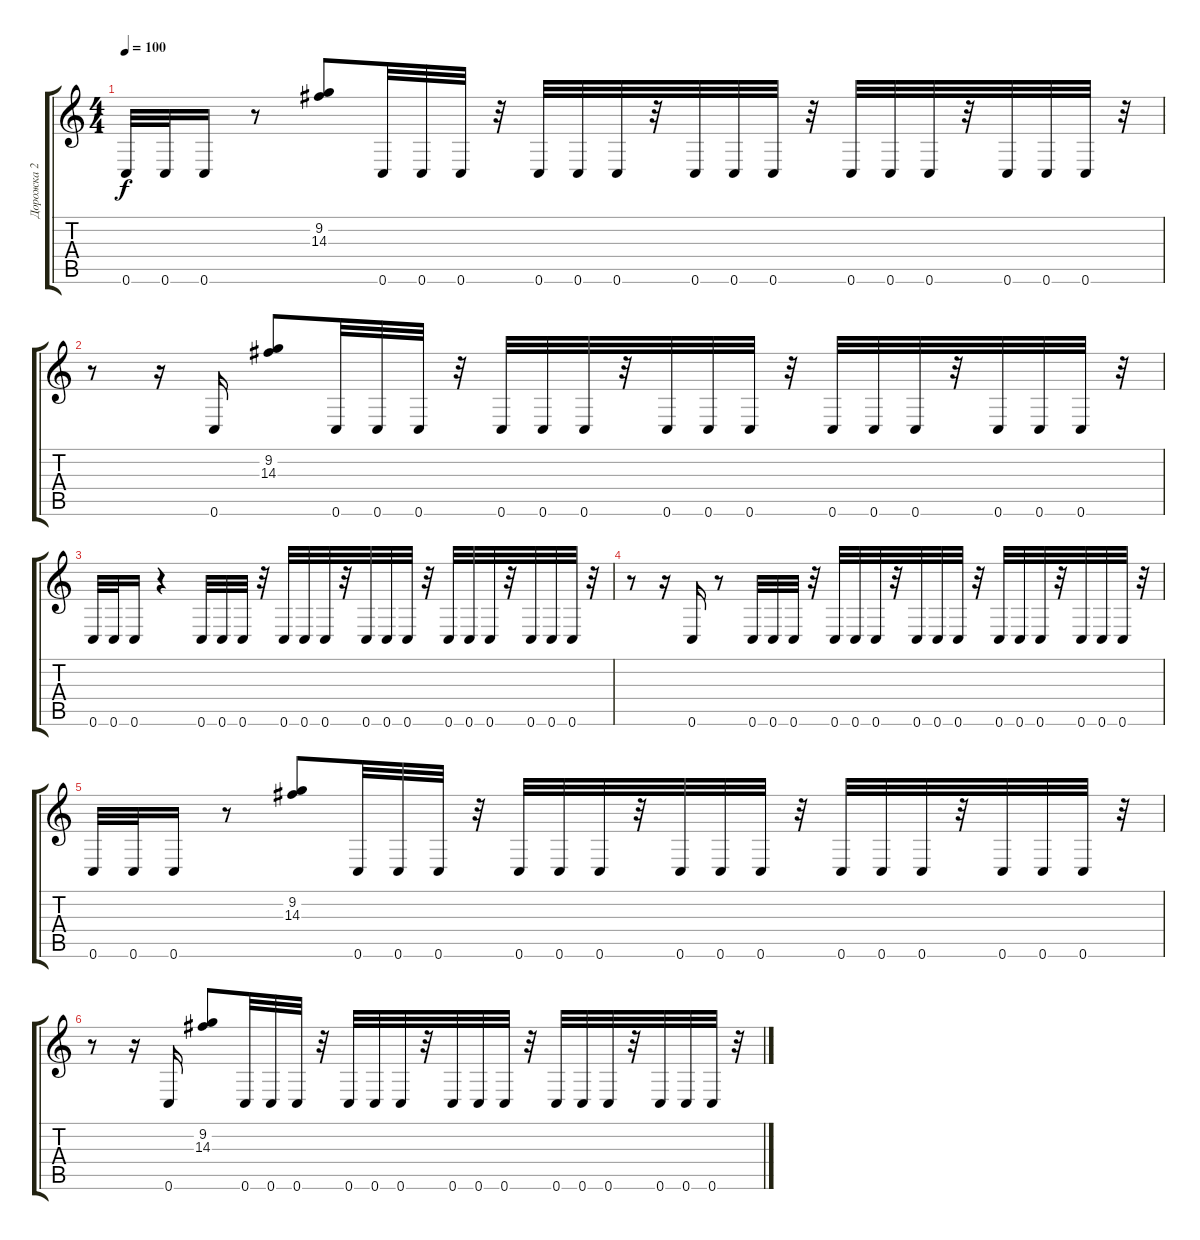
\track ("Дорожка 2" "Дорожка 2") {instrument overdrivenguitar}
\staff {score tabs}
\tuning (D4 A3 F3 C3 G2 C2) {hide}
\ts (4 4)
\tempo 100
\clef g2
\ks c
0.6.32{dy f} 0.6.32 0.6.16 r.8 (9.2 14.3).8 0.6.32 0.6.32 0.6.32 r.32 0.6.32 0.6.32 0.6.32 r.32 0.6.32 0.6.32 0.6.32 r.32 0.6.32 0.6.32 0.6.32 r.32 0.6.32 0.6.32 0.6.32 r.32 |
r.8 r.16 0.6.16 (9.2 14.3).8 0.6.32 0.6.32 0.6.32 r.32 0.6.32 0.6.32 0.6.32 r.32 0.6.32 0.6.32 0.6.32 r.32 0.6.32 0.6.32 0.6.32 r.32 0.6.32 0.6.32 0.6.32 r.32 |
0.6.32 0.6.32 0.6.16 r.4 0.6.32 0.6.32 0.6.32 r.32 0.6.32 0.6.32 0.6.32 r.32 0.6.32 0.6.32 0.6.32 r.32 0.6.32 0.6.32 0.6.32 r.32 0.6.32 0.6.32 0.6.32 r.32 |
r.8 r.16 0.6.16 r.8 0.6.32 0.6.32 0.6.32 r.32 0.6.32 0.6.32 0.6.32 r.32 0.6.32 0.6.32 0.6.32 r.32 0.6.32 0.6.32 0.6.32 r.32 0.6.32 0.6.32 0.6.32 r.32 |
0.6.32 0.6.32 0.6.16 r.8 (9.2 14.3).8 0.6.32 0.6.32 0.6.32 r.32 0.6.32 0.6.32 0.6.32 r.32 0.6.32 0.6.32 0.6.32 r.32 0.6.32 0.6.32 0.6.32 r.32 0.6.32 0.6.32 0.6.32 r.32 |
r.8 r.16 0.6.16 (9.2 14.3).8 0.6.32 0.6.32 0.6.32 r.32 0.6.32 0.6.32 0.6.32 r.32 0.6.32 0.6.32 0.6.32 r.32 0.6.32 0.6.32 0.6.32 r.32 0.6.32 0.6.32 0.6.32 r.32
